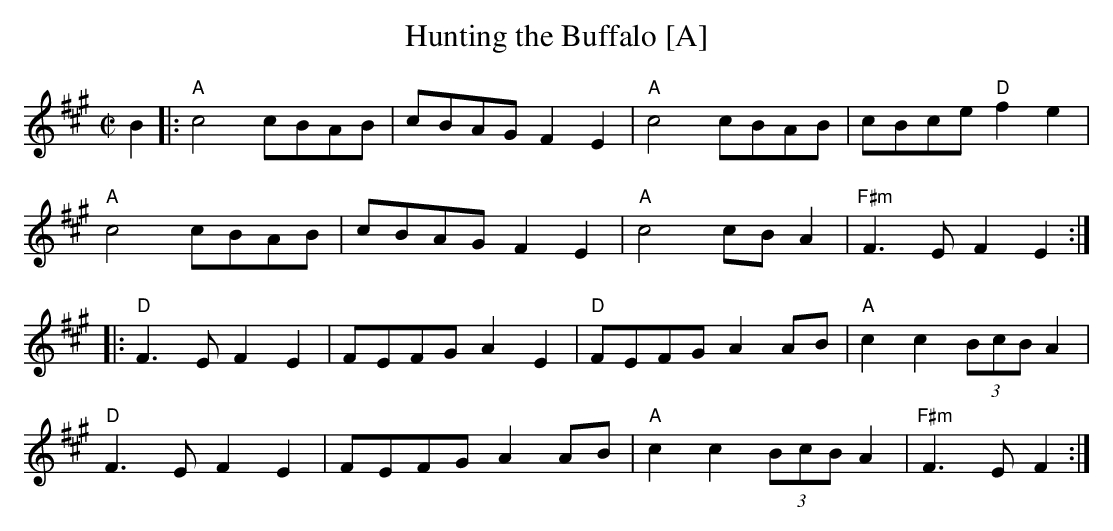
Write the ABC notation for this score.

X:1
T:Hunting the Buffalo [A]
M:C|
K:A
B2 |:"A"c4 cBAB | cBAGF2E2 |"A" c4cBAB | cBce"D"f2e2 |
"A"c4 cBAB | cBAGF2E2 |"A" c4cBA2 |"F#m"F3EF2E2 :|
|:"D"F3EF2E2 | FEFGA2E2 |"D" FEFGA2AB |"A" c2c2 (3BcBA2 |
"D"F3EF2E2 | FEFGA2AB | "A"c2c2(3BcB A2 | "F#m"F3EF2 :|
